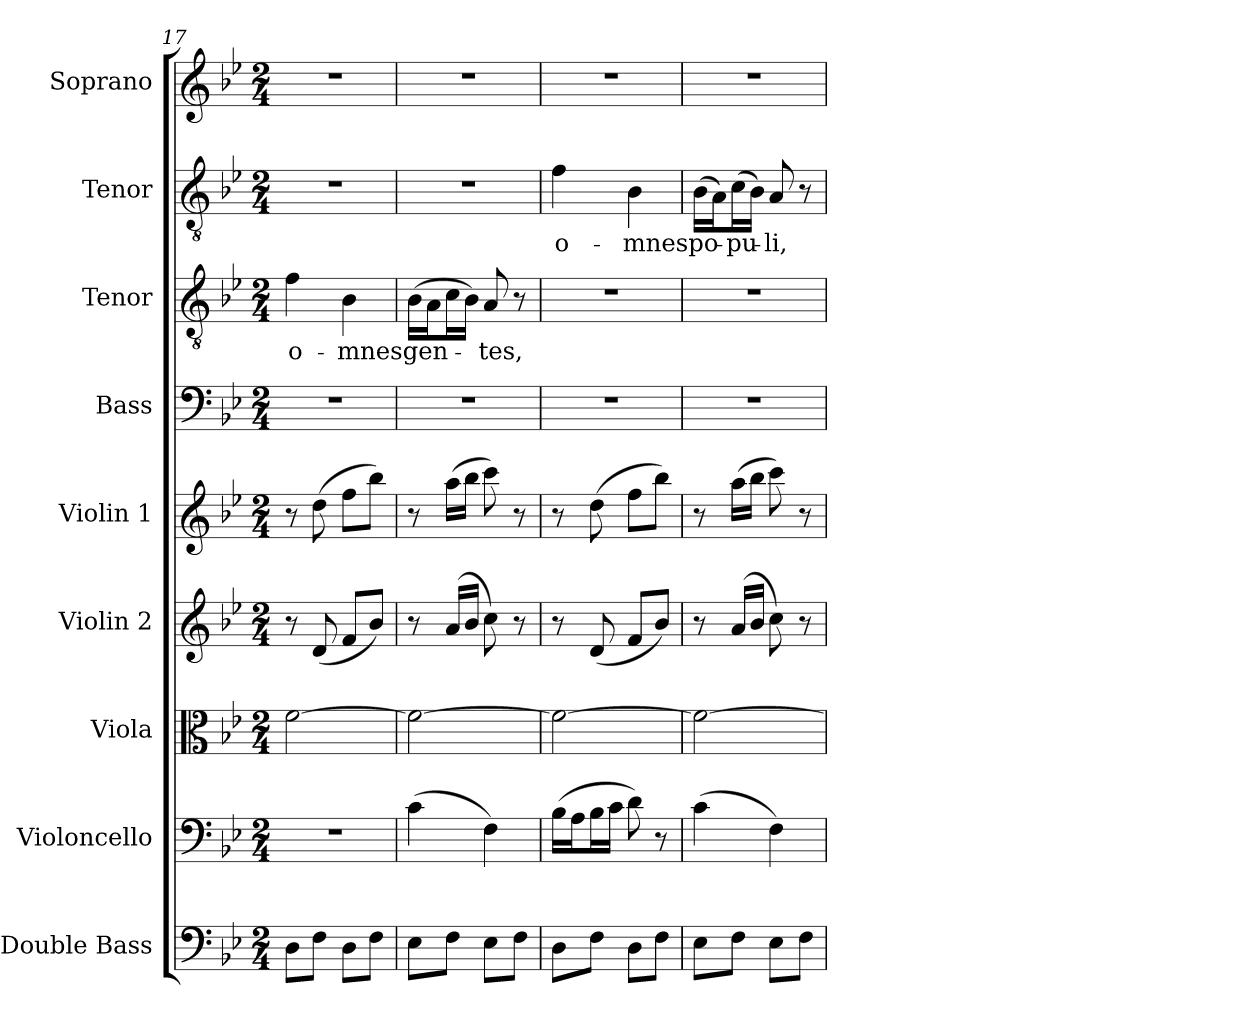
**kern	**kern	**kern	**kern	**kern	**kern	**kern	**text	**kern	**text	**kern
*part9	*part8	*part7	*part6	*part5	*part4	*part3	*part3	*part2	*part2	*part1
*staff9	*staff8	*staff7	*staff6	*staff5	*staff4	*staff3	*staff3	*staff2	*staff2	*staff1
*I"Double Bass	*I"Violoncello	*I"Viola	*I"Violin 2	*I"Violin 1	*I"Bass	*I"Tenor	*	*I"Tenor	*	*I"Soprano
*I'Db.	*I'Vc.	*I'Vla.	*I'Vln. 2	*I'Vln.	*I'B.	*I'T.	*	*I'T.	*	*I'S.
*clefF4	*clefF4	*clefC3	*clefG2	*clefG2	*clefF4	*clefGv2	*	*clefGv2	*	*clefG2
*ITrd7c12	*	*	*	*	*	*ITrd7c12	*	*ITrd7c12	*	*
*k[b-e-]	*k[b-e-]	*k[b-e-]	*k[b-e-]	*k[b-e-]	*k[b-e-]	*k[b-e-]	*	*k[b-e-]	*	*k[b-e-]
*B-:	*B-:	*B-:	*B-:	*B-:	*B-:	*B-:	*	*B-:	*	*B-:
*M2/4	*M2/4	*M2/4	*M2/4	*M2/4	*M2/4	*M2/4	*	*M2/4	*	*M2/4
=17	=17	=17	=17	=17	=17	=17	=17	=17	=17	=17
!	!LO:N:vis=1	!	!	!	!LO:N:vis=1	!	!	!	!	!
!	!	!	!	!	!	!	!LO:LY:b:color=#000000	!LO:N:vis=1	!	!LO:N:vis=1
8DDi\L	2r	[>2fi\	8r	8r	2r	4Fi\	o-	2r	.	2r
8FFi\J	.	.	(8di/	(8ddi\	.	.	.	.	.	.
!	!	!	!	!	!	!	!LO:LY:b:color=#000000	!	!	!
8DDi\L	.	.	8fi/L	8ffi\L	.	4BB-i\	-mnes	.	.	.
8FFi\J	.	.	8b-i/J)	8bb-i\J)	.	.	.	.	.	.
=18	=18	=18	=18	=18	=18	=18	=18	=18	=18	=18
!	!	!	!	!	!LO:N:vis=1	!	!	!	!	!
!	!	!	!	!	!	!	!LO:LY:b:color=#000000	!LO:N:vis=1	!	!LO:N:vis=1
8EE-i\L	(4ci\	2fi\_>	8r	8r	2r	(16BB-i\LL	gen-	2r	.	2r
.	.	.	.	.	.	16AAi\J	.	.	.	.
8FFi\J	.	.	(16ai/LL	(16aai\LL	.	16Ci\L	.	.	.	.
.	.	.	16b-i/JJ	16bb-i\JJ	.	16BB-i\JJ)	.	.	.	.
!	!	!	!	!	!	!	!LO:LY:b:color=#000000	!	!	!
8EE-i\L	4Fi\)	.	8cci\)	8ccci\)	.	8AAi/	-tes,	.	.	.
8FFi\J	.	.	8r	8r	.	8r	.	.	.	.
=19	=19	=19	=19	=19	=19	=19	=19	=19	=19	=19
!	!	!	!	!	!LO:N:vis=1	!LO:N:vis=1	!	!	!	!
!	!	!	!	!	!	!	!	!	!LO:LY:b:color=#000000	!LO:N:vis=1
8DDi\L	(16B-i\LL	2fi\_>	8r	8r	2r	2r	.	4Fi\	o-	2r
.	16Ai\J	.	.	.	.	.	.	.	.	.
8FFi\J	16B-i\L	.	(8di/	(8ddi\	.	.	.	.	.	.
.	16ci\JJ	.	.	.	.	.	.	.	.	.
!	!	!	!	!	!	!	!	!	!LO:LY:b:color=#000000	!
8DDi\L	8di\)	.	8fi/L	8ffi\L	.	.	.	4BB-i\	-mnes	.
8FFi\J	8r	.	8b-i/J)	8bb-i\J)	.	.	.	.	.	.
!!LO:PB:g=z
=20	=20	=20	=20	=20	=20	=20	=20	=20	=20	=20
!	!	!	!	!	!LO:N:vis=1	!LO:N:vis=1	!	!	!	!
!	!	!	!	!	!	!	!	!	!LO:LY:b:color=#000000	!LO:N:vis=1
8EE-i\L	(4ci\	2fi\_>	8r	8r	2r	2r	.	(16BB-i\LL	po-	2r
.	.	.	.	.	.	.	.	16AAi\J)	.	.
!	!	!	!	!	!	!	!	!	!LO:LY:b:color=#000000	!
8FFi\J	.	.	(16ai/LL	(16aai\LL	.	.	.	(16Ci\L	-pu-	.
.	.	.	16b-i/JJ	16bb-i\JJ	.	.	.	16BB-i\JJ)	.	.
!	!	!	!	!	!	!	!	!	!LO:LY:b:color=#000000	!
8EE-i\L	4Fi\)	.	8cci\)	8ccci\)	.	.	.	8AAi/	-li,	.
8FFi\J	.	.	8r	8r	.	.	.	8r	.	.
=	=	=	=	=	=	=	=	=	=	=
*-	*-	*-	*-	*-	*-	*-	*-	*-	*-	*-
